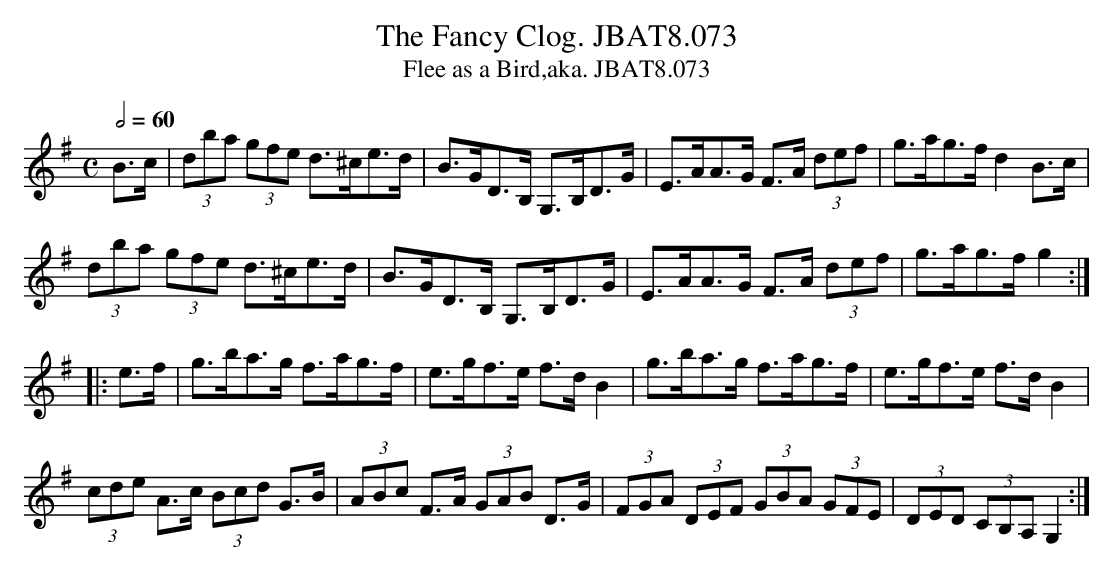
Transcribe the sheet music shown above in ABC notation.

X:1
T:Fancy Clog. JBAT8.073, The
T:Flee as a Bird,aka. JBAT8.073
M:C
L:1/8
Q:1/2=60
K:G
B>c|(3dba (3gfe d>^ce>d|B>GD>B, G,>B,D>G|E>AA>G F>A (3def|g>ag>f d2 B>c|
(3dba (3gfe d>^ce>d|B>GD>B, G,>B,D>G|E>AA>G F>A (3def|g>ag>f g2:|
|:e>f|g>ba>g f>ag>f|e>gf>e f>d B2|g>ba>g f>ag>f|e>gf>e f>d B2|
(3cde A>c (3Bcd G>B|(3ABc F>A (3GAB D>G|(3FGA (3DEF (3GBA (3GFE|(3DED (3CB,A, G,2:|
